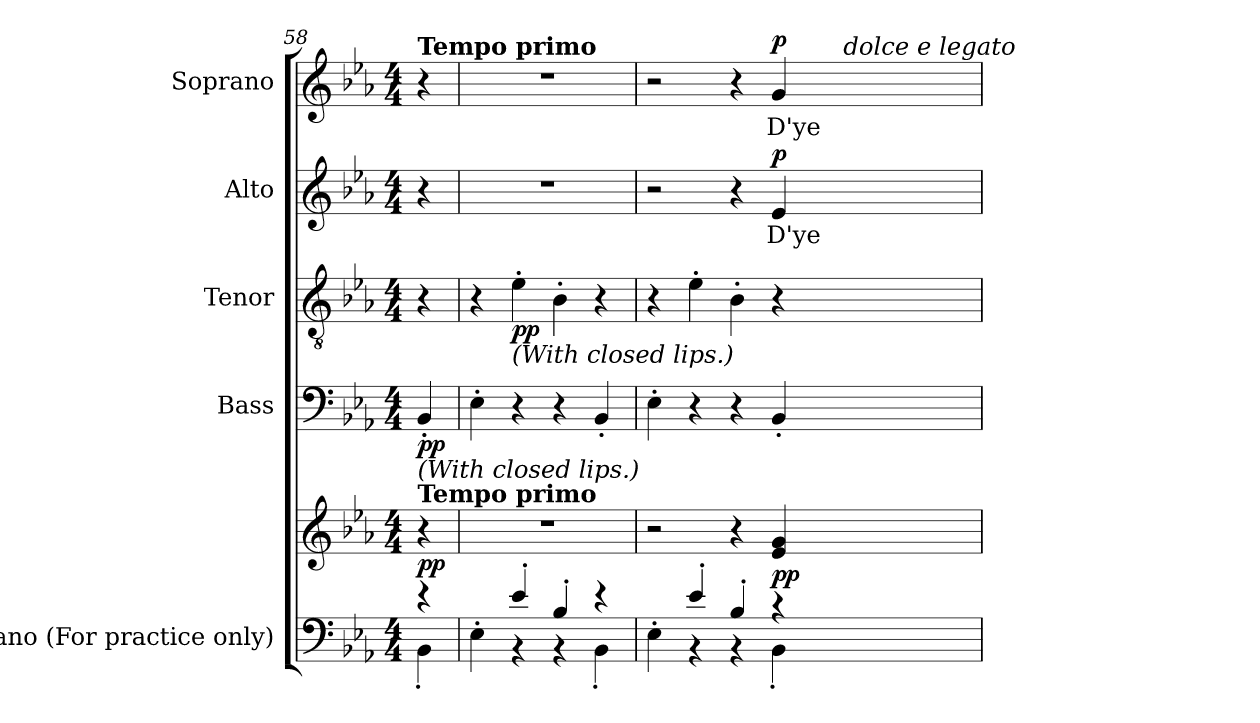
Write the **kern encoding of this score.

**kern	**kern	**dynam	**kern	**dynam	**kern	**dynam	**kern	**text	**dynam	**kern	**text	**dynam
*part5	*part5	*part5	*part4	*part4	*part3	*part3	*part2	*part2	*part2	*part1	*part1	*part1
*staff6	*staff5	*staff5/6	*staff4	*staff4	*staff3	*staff3	*staff2	*staff2	*staff2	*staff1	*staff1	*staff1
*I"Piano (For practice only)	*	*	*I"Bass	*	*I"Tenor	*	*I"Alto	*	*	*I"Soprano	*	*
*I'Pno.	*	*	*I'B.	*	*I'T.	*	*I'A.	*	*	*I'S.	*	*
!!LO:LB:g=z
*clefF4	*clefG2	*	*clefF4	*	*clefGv2	*	*clefG2	*	*	*clefG2	*	*
*	*	*	*	*	*ITrd7c12	*	*	*	*	*	*	*
*k[b-e-a-]	*k[b-e-a-]	*	*k[b-e-a-]	*	*k[b-e-a-]	*	*k[b-e-a-]	*	*	*k[b-e-a-]	*	*
*E-:	*E-:	*	*E-:	*	*E-:	*	*E-:	*	*	*E-:	*	*
*M4/4	*M4/4	*	*M4/4	*	*M4/4	*	*M4/4	*	*	*M4/4	*	*
=58	=58	=58	=58	=58	=58	=58	=58	=58	=58	=58	=58	=58
*^	*	*	*	*	*	*	*	*	*	*	*	*
!	!	!	!	!	!	!	!	!	!	!	!LO:TX:a:B:t=Tempo primo	!	!
!	!	!	!	!LO:TX:b:i:t=(With closed lips.)	!	!	!	!	!	!	!	!	!
!	!	!LO:TX:a:B:t=Tempo primo	!	!	!	!	!	!	!	!	!	!	!
4r	4BB-'i\	4r	pp	4BB-'i/	pp	4r	.	4r	.	.	4r	.	.
=59	=59	=59	=59	=59	=59	=59	=59	=59	=59	=59	=59	=59	=59
4ryy	4E-'i\	1r	.	4E-'i\	.	4r	.	1r	.	.	1r	.	.
!	!	!	!	!	!	!LO:TX:b:i:t=(With closed lips.)	!	!	!	!	!	!	!
4e-'i/	4r	.	.	4r	.	4E-'i\	pp	.	.	.	.	.	.
4B-'i/	4r	.	.	4r	.	4BB-'i\	.	.	.	.	.	.	.
4r	4BB-'i\	.	.	4BB-'i/	.	4r	.	.	.	.	.	.	.
=60	=60	=60	=60	=60	=60	=60	=60	=60	=60	=60	=60	=60	=60
*	*	*	*	*	*	*	*	*	*	*	*^	*	*
4ryy	4E-'i\	2r	.	4E-'i\	.	4r	.	2r	.	.	2r	2ryy	.	.
4e-'i/	4r	.	.	4r	.	4E-'i\	.	.	.	.	.	.	.	.
4B-'i/	4r	4r	.	4r	.	4BB-'i\	.	4r	.	.	4r	4ryy	.	.
!	!	!	!	!	!	!	!	!	!LO:LY:b:color=#000000	!	!	!	!	!
!	!	!	!	!	!	!	!	!	!	!	!	!	!LO:LY:b:color=#000000	!
4r	4BB-'i\	4e-i/ 4gi	pp	4BB-'i/	.	4r	.	4e-i/	D'ye	p	4gi/	8ryy	D'ye	p
.	.	.	.	.	.	.	.	.	.	.	.	16ryy	.	.
.	.	.	.	.	.	.	.	.	.	.	.	32ryy	.	.
.	.	.	.	.	.	.	.	.	.	.	.	64ryy	.	.
.	.	.	.	.	.	.	.	.	.	.	.	128...ryy	.	.
!	!	!	!	!	!	!	!	!	!	!	!	!LO:TX:a:i:t=dolce e legato	!	!
.	.	.	.	.	.	.	.	.	.	.	.	1024ryy	.	.
*v	*v	*	*	*	*	*	*	*	*	*	*v	*v	*	*
=	=	=	=	=	=	=	=	=	=	=	=	=
*-	*-	*-	*-	*-	*-	*-	*-	*-	*-	*-	*-	*-
